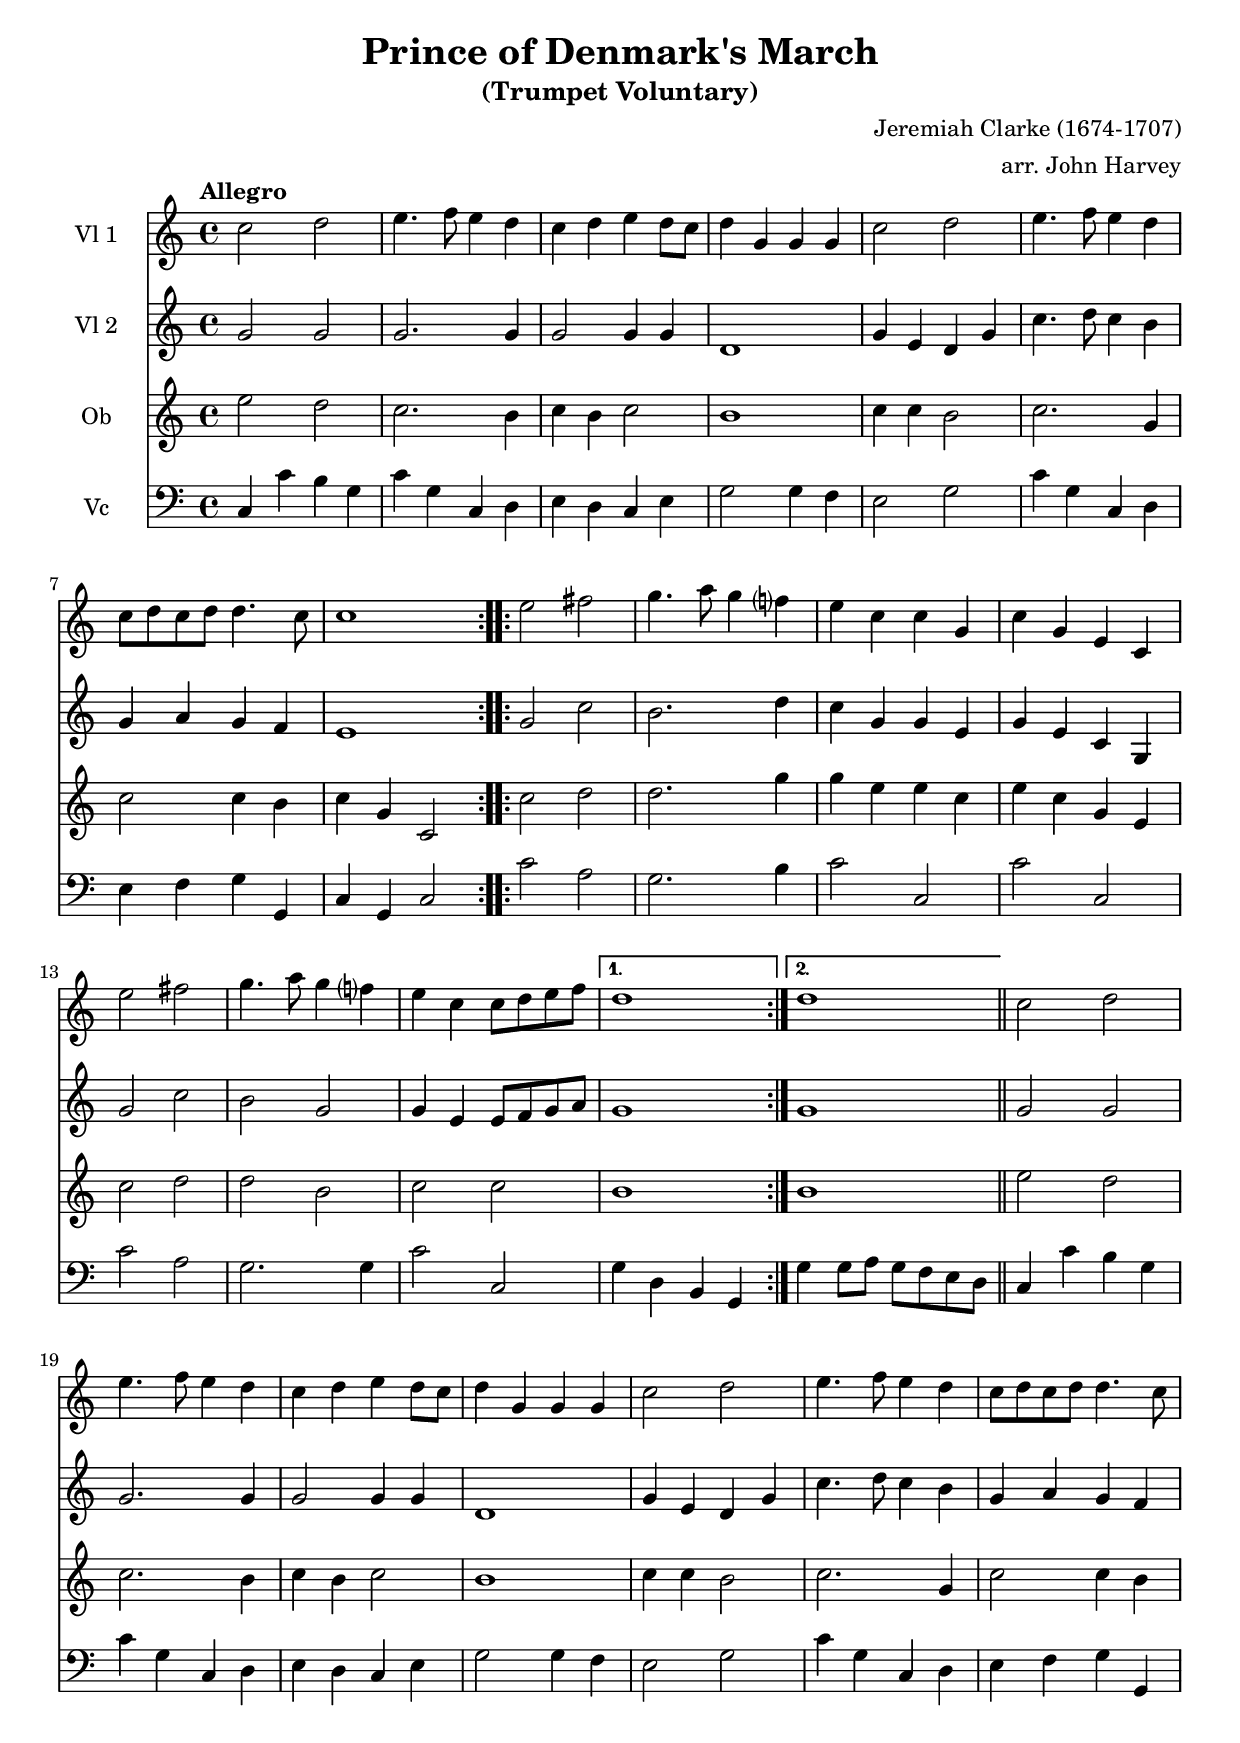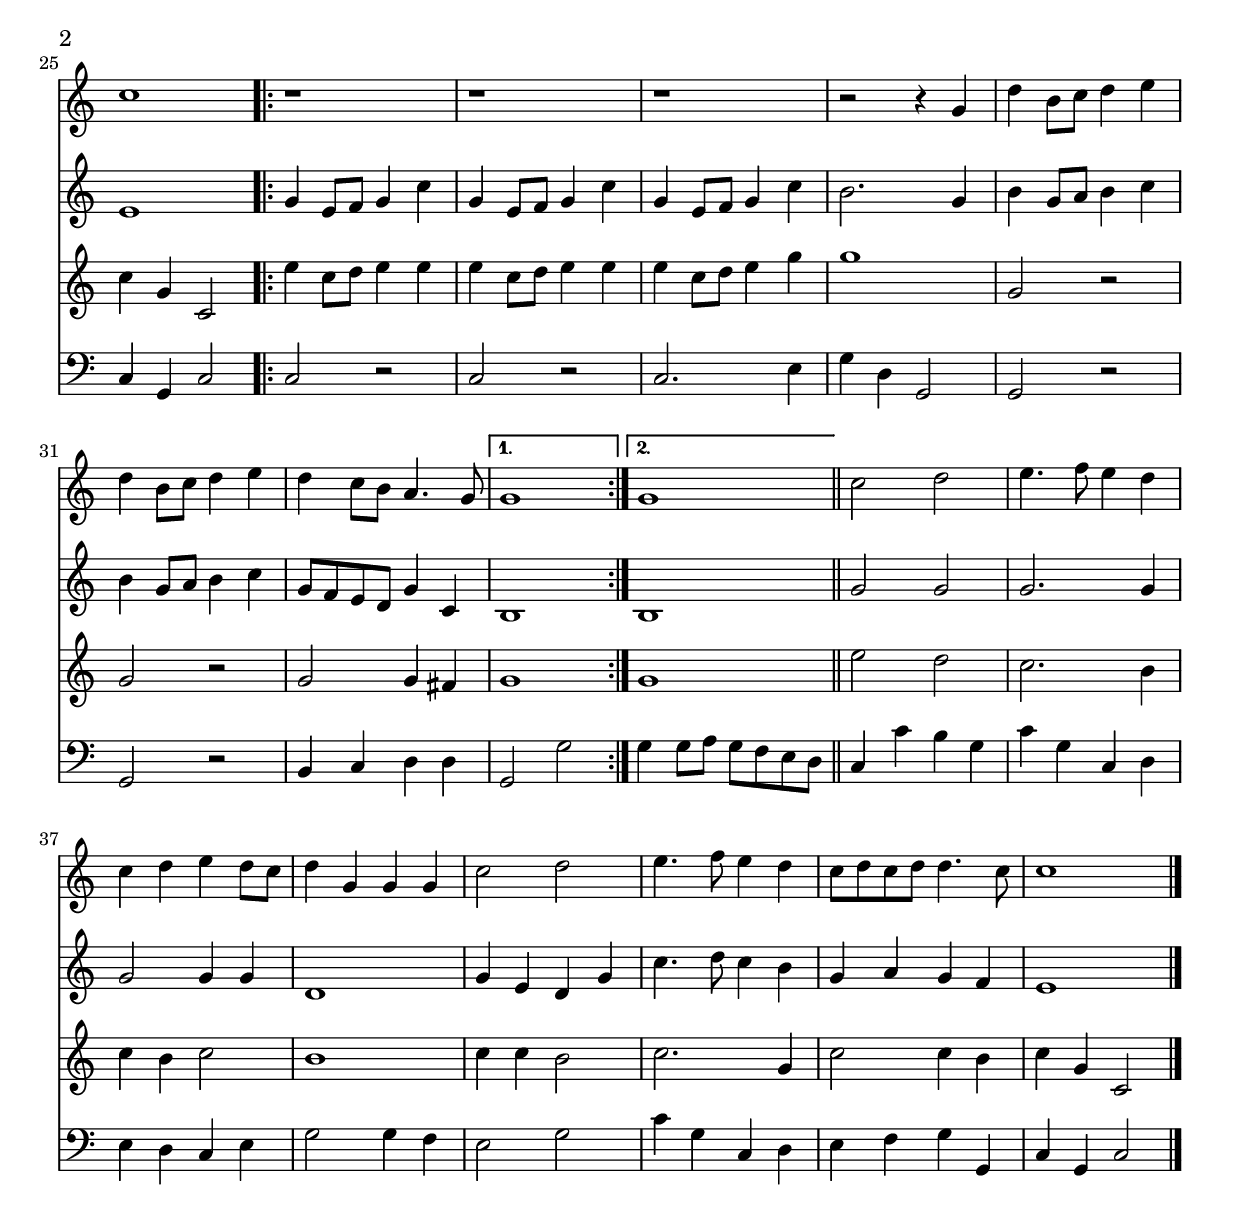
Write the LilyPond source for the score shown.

\version "2.12.2"
%\include "deutsch.ly"

#(set-global-staff-size 20)
%#(set-global-staff-size 16)

\header {
	title = "Prince of Denmark's March"
	subtitle = "(Trumpet Voluntary)"
	composer = "Jeremiah Clarke (1674-1707)"
	arranger = "arr. John Harvey"
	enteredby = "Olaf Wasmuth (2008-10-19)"
%	piece = "Allegro"
}

voiceconsts = {
 \key c \major
 \clef treble
 %\numericTimeSignature
 \compressFullBarRests
 \time 4/4
 \tempo "Allegro"
}

vione = \relative c'' {
    \voiceconsts
	
	\repeat volta 2 {
	c2 d
	e4. f8 e4 d
	c d e d8 c
	d4 g, g g
	c2 d
	
	e4. f8 e4 d
	c8 d c d d4. c8
	c1
	}
	
	\repeat volta 2 {
	e2 fis
	g4. a8 g4 f?
	e c c g
	
	c g e c
	e'2 fis
	g4. a8 g4 f?
	e c c8 d e f
	}
	
	\alternative {
	{ d1 }
	{ d }
	}
	\bar "||"

	c2 d
	e4. f8 e4 d
	c d e d8 c
	d4 g, g g
	c2 d
	e4. f8 e4 d

	c8 d c d d4. c8
	c1
	
	\repeat volta 2 {
	r1
	r
	r
	r2 r4 g
	
	d' b8 c d4 e
	d b8 c d4 e
	d c8 b a4. g8
	}
	
	\alternative {
	{ g1 }
	{ g }
	}
	\bar "||"
	
	c2 d
	e4. f8 e4 d
	c d e d8 c
	d4 g, g g
	
	c2 d
	e4. f8 e4 d
	c8 d c d d4. c8
	c1
	
	\bar "|."
}

vitwo = \relative c'' {
    \voiceconsts
	
	\repeat volta 2 {
	g2 g
	g2. g4
	g2 g4 g
	d1
	g4 e d g
	
	c4. d8 c4 b
	g a g f
	e1
	}
	
	\repeat volta 2 {
	g2 c
	b2. d4
	c g g e
	
	g e c g
	g'2 c
	b g
	g4 e e8 f g a
	}
	
	\alternative {
	{ g1 }
	{ g }
	}
	\bar "||"

	g2 g
	g2. g4
	g2 g4 g
	d1
	g4 e d g
	c4. d8 c4 b
	
	g a g f
	e1
	
	\repeat volta 2 {
	g4 e8 f g4 c
	g e8 f g4 c
	g e8 f g4 c
	b2. g4
	
	b g8 a b4 c
	b g8 a b4 c
	g8 f e d g4 c,
	}
	
	\alternative {
	{ b1 }
	{ b }
	}
	\bar "||"
	
	g'2 g
	g2. g4
	g2 g4 g
	d1
	
	g4 e d g
	c4. d8 c4 b
	g a g f
	e1
	\bar "|."
}

oboe = \relative c'' {
    \voiceconsts
	
	\repeat volta 2 {
	e2 d
	c2. b4
	c b c2
	b1
	c4 c b2
	
	c2. g4
	c2 c4 b
	c g c,2
	}
	
	\repeat volta 2 {
	c'2 d
	d2. g4
	g e e c
	
	e c g e
	c'2 d
	d b
	c c	
	}
	
	\alternative {
	{ b1 }
	{ b }
	}
	\bar "||"

	e2 d
	c2. b4
	c b c2
	b1
	c4 c b2
	c2. g4
	
	c2 c4 b
	c g c,2
	
	\repeat volta 2 {
	e'4 c8 d e4 e
	e c8 d e4 e
	e c8 d e4 g
	g1
	
	g,2 r
	g r
	g g4 fis
	}
	
	\alternative {
	{ g1 }
	{ g }
	}
	\bar "||"
	
	e'2 d
	c2. b4
	c b c2
	b1
	c4 c b2
	c2. g4
	c2 c4 b
	c g c,2
	\bar "|."
}

cello = \relative c {
    \voiceconsts \clef bass
	
	\repeat volta 2 {
	c4 c' b g
	c g c, d
	e d c e
	g2 g4 f
	e2 g
	
	c4 g c, d
	e f g g,
	c g c2
	}
	
	\repeat volta 2 {
	c' a g2. b4
	c2 c,
	
	c' c,
	c' a
	g2. g4
	c2 c,
	}
	
	\alternative {
	{ g'4 d b g }
	{ g' g8 a g f e d }
	}
	\bar "||"

	c4 c' b g
	c g c, d
	e d c e
	g2 g4 f
	e2 g
	c4 g c, d
	
	e f g g,
	c g c2
	
	\repeat volta 2 {
	c r
	c r
	c2. e4
	g d g,2
	
	g r
	g r
	b4 c d d
	}
	
	\alternative {
	{ g,2 g' }
	{ g4 g8 a g f e d }
	}
	\bar "||"
	
	c4 c' b g
	c g c, d
	e d c e
	g2 g4 f
	
	e2 g
	c4 g c, d
	e f g g,
	c g c2
	\bar "|."
}


\book {

  \score {

    <<
      \new Staff <<
	\set Staff.instrumentName = "Vl 1 "
	\vione
      >>
      \new Staff <<
	\set Staff.instrumentName = "Vl 2 "
	\vitwo
      >>
      \new Staff <<
	\set Staff.instrumentName = "Ob "
	\oboe
      >>
      \new Staff <<
	\set Staff.instrumentName = "Vc "
	\cello
      >>
    >>

    \layout {}

    \midi {
      \context {
	\Score
	tempoWholesPerMinute = #(ly:make-moment 120 4)
      }
    }
  }
}